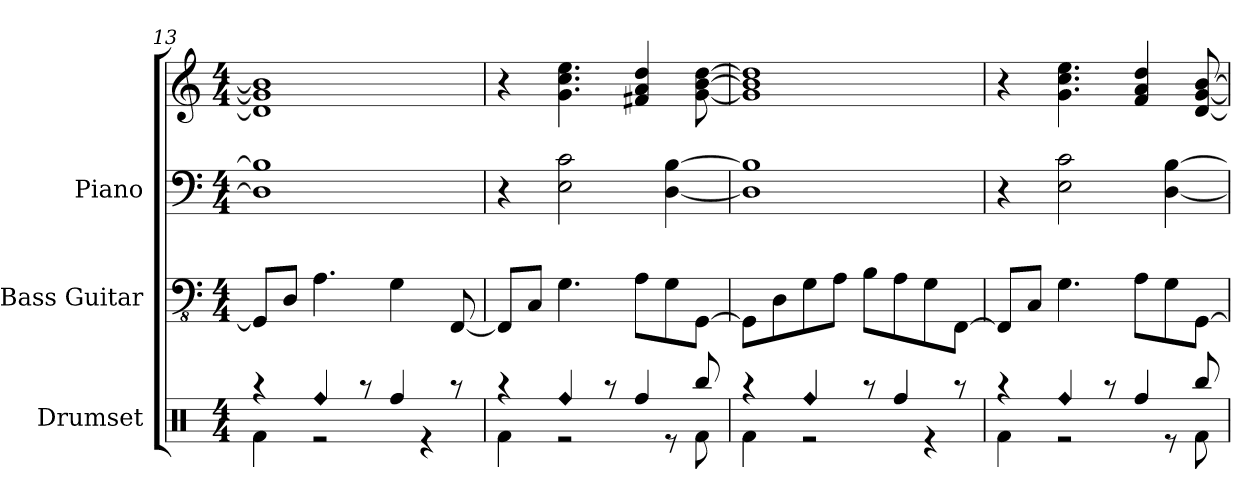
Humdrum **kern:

**kern	**kern	**kern	**kern
*part3	*part2	*part1	*part1
*staff4	*staff3	*staff2	*staff1
*I"Drumset	*I"Bass Guitar	*I"Piano	*
*I'Drs.	*I'B. Guit.	*I'Pno.	*
*clefX	*clefFv4	*clefF4	*clefG2
*k[]	*k[]	*k[]	*k[]
*M4/4	*M4/4	*M4/4	*M4/4
=13	=13	=13	=13
*^	*	*	*
4r	4Rf\	8GGG/L]	1D] 1B]	1d] 1g] 1b]
.	.	8DD/J	.	.
!LO:N:head=diamond	!	!	!	!
4Rff/	2r	4.AA\	.	.
8r	.	.	.	.
4Rff/	.	4GG\	.	.
.	4r	.	.	.
8r	.	[8FFF/	.	.
=14	=14	=14	=14	=14
4r	4Rf\	8FFF/L]	4r	4r
.	.	8CC/J	.	.
!LO:N:head=diamond	!	!	!	!
4Rff/	2r	4.GG\	2E\ 2c\	4.g\ 4.cc\ 4.ee\
8r	.	.	.	.
4Rff/	.	8AA\L	.	4f#X/ 4a/ 4dd/
.	8r	8GG\	[4D\ [4B\	.
8Rbb/	8Rf\	[8GGG\J	.	[8g\ [8b\ [8dd\
=15	=15	=15	=15	=15
4r	4Rf\	8GGG\L]	1D] 1B]	1g] 1b] 1dd]
.	.	8DD\	.	.
!LO:N:head=diamond	!	!	!	!
4Rff/	2r	8GG\	.	.
.	.	8AA\J	.	.
8r	.	8BB\L	.	.
4Rff/	.	8AA\	.	.
.	4r	8GG\	.	.
8r	.	[8FFF\J	.	.
=16	=16	=16	=16	=16
4r	4Rf\	8FFF/L]	4r	4r
.	.	8CC/J	.	.
!LO:N:head=diamond	!	!	!	!
4Rff/	2r	4.GG\	2E\ 2c\	4.g\ 4.cc\ 4.ee\
8r	.	.	.	.
4Rff/	.	8AA\L	.	4f/ 4a/ 4dd/
.	8r	8GG\	[4D\ [4B\	.
8Rbb/	8Rf\	[8GGG\J	.	[8d/ [8g/ [8b/
*v	*v	*	*	*
=	=	=	=
*-	*-	*-	*-
